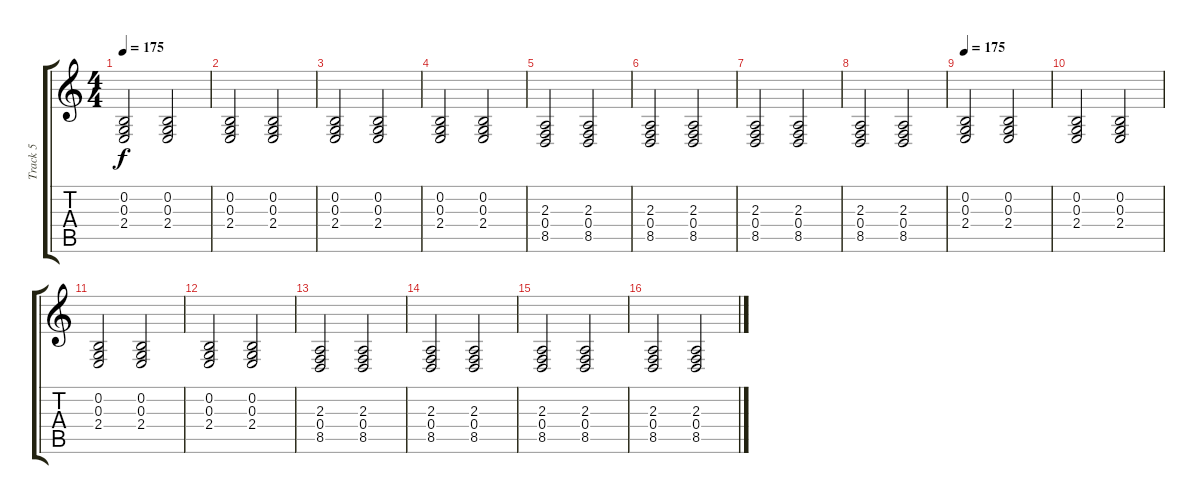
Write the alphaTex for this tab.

\track ("Track 5" "Track 5") {instrument brightacousticpiano}
\staff {score tabs}
\tuning (E4 B3 G3 D3 A2 E2) {hide}
\ts (4 4)
\tempo 175
\clef g2
\ks c
(0.2 0.3 2.4).2{dy f} (0.2 0.3 2.4).2 |
(0.2 0.3 2.4).2 (0.2 0.3 2.4).2 |
(0.2 0.3 2.4).2 (0.2 0.3 2.4).2 |
(0.2 0.3 2.4).2 (0.2 0.3 2.4).2 |
(2.3 0.4 8.5).2 (2.3 0.4 8.5).2 |
(2.3 0.4 8.5).2 (2.3 0.4 8.5).2 |
(2.3 0.4 8.5).2 (2.3 0.4 8.5).2 |
(2.3 0.4 8.5).2 (2.3 0.4 8.5).2 |
\tempo 175
(0.2 0.3 2.4).2 (0.2 0.3 2.4).2 |
(0.2 0.3 2.4).2 (0.2 0.3 2.4).2 |
(0.2 0.3 2.4).2 (0.2 0.3 2.4).2 |
(0.2 0.3 2.4).2 (0.2 0.3 2.4).2 |
(2.3 0.4 8.5).2 (2.3 0.4 8.5).2 |
(2.3 0.4 8.5).2 (2.3 0.4 8.5).2 |
(2.3 0.4 8.5).2 (2.3 0.4 8.5).2 |
(2.3 0.4 8.5).2 (2.3 0.4 8.5).2
